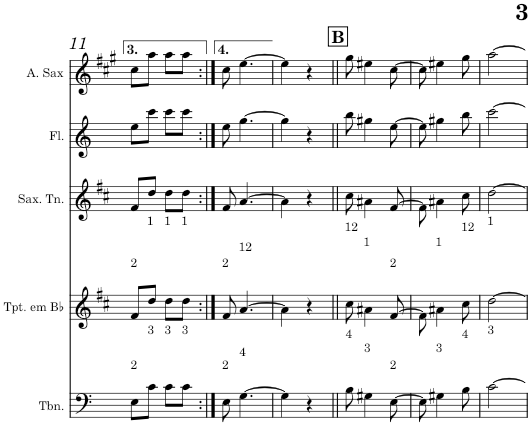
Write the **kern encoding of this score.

**kern	**kern	**kern	**kern	**kern
*part5	*part4	*part3	*part2	*part1
*staff5	*staff4	*staff3	*staff2	*staff1
*I"Trombone	*I"Trompete em Bb	*I"Saxofone Tenor	*I"Flauta Transversal	*I"Saxofone Alto
*I'Tbn.	*I'Tpt. em Bb	*I'Sax. Tn.	*I'Fl.	*
!!LO:PB:g=z
*clefF4	*clefG2	*clefG2	*clefG2	*clefG2
*	*Trd1c2	*Trd8c14	*	*Trd5c9
*k[]	*k[f#c#]	*k[f#c#]	*k[]	*k[f#c#g#]
*M2/4	*M2/4	*M2/4	*M2/4	*M2/4
=11	=11	=11	=11	=11
!	!LO:TX:a:t=2	!	!	!
!LO:TX:a:t=2	!	!	!	!
8E\L	8f#/L	8f#/L	8ee\L	8cc#\L
!	!LO:TX:a:t=1	!	!	!
!LO:TX:a:t=3	!	!	!	!
8c\J	8dd/J	8dd/J	8ccc\J	8aa\J
!	!LO:TX:a:t=1	!	!	!
!LO:TX:a:t=3	!	!	!	!
8c\L	8dd\L	8dd\L	8ccc\L	8aa\L
!	!LO:TX:a:t=1	!	!	!
!LO:TX:a:t=3	!	!	!	!
8c\J	8dd\J	8dd\J	8ccc\J	8aa\J
=12:|!	=12:|!	=12:|!	=12:|!	=12:|!
!	!LO:TX:a:t=2	!	!	!
!LO:TX:a:t=2	!	!	!	!
8E\	8f#/	8f#/	8ee\	8cc#\
!	!LO:TX:a:t=12	!	!	!
!LO:TX:a:t=4	!	!	!	!
[4.G\	[4.a/	[4.a/	[4.gg\	[4.ee\
=13	=13	=13	=13	=13
4G\]	4a\]	4a\]	4gg\]	4ee\]
4r	4r	4r	4r	4r
!!LO:REH:place=s1:a:B:cj:fs=14:t=B
=14||	=14||	=14||	=14||	=14||
!	!LO:TX:a:t=12	!	!	!
!LO:TX:a:t=4	!	!	!	!
8B\	8cc#\	8cc#\	8bb\	8gg#\
!	!LO:TX:a:t=1	!	!	!
!LO:TX:a:t=3	!	!	!	!
4G#X\	4a#X\	4a#X\	4gg#X\	4ee#X\
!	!LO:TX:a:t=2	!	!	!
!LO:TX:a:t=2	!	!	!	!
[8E\	[8f#/	[8f#/	[8ee\	[8cc#\
=15	=15	=15	=15	=15
8E\]	8f#\]	8f#\]	8ee\]	8cc#\]
!	!LO:TX:a:t=1	!	!	!
!LO:TX:a:t=3	!	!	!	!
4G#X\	4a#X\	4a#X\	4gg#X\	4ee#X\
!	!LO:TX:a:t=12	!	!	!
!LO:TX:a:t=4	!	!	!	!
8B\	8cc#\	8cc#\	8bb\	8gg#\
=16	=16	=16	=16	=16
!	!LO:TX:a:t=1	!	!	!
!LO:TX:a:t=3	!	!	!	!
[2c\	[2dd\	[2dd\	[2ccc\	[2aa\
=	=	=	=	=
*-	*-	*-	*-	*-
